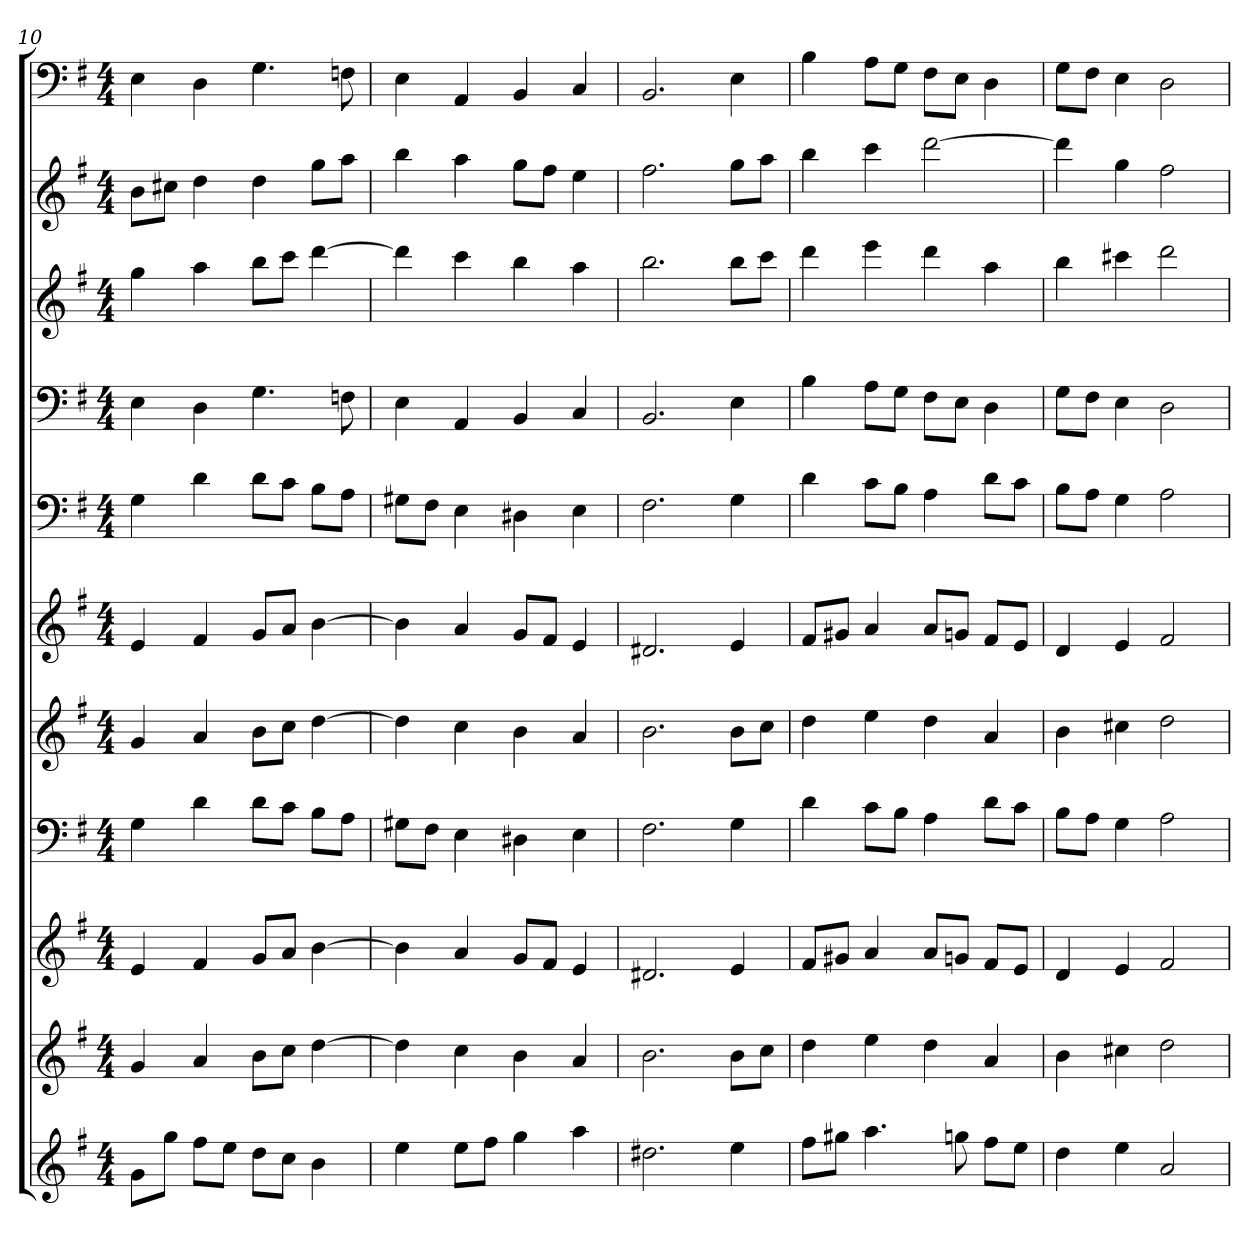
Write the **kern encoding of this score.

**kern	**kern	**kern	**kern	**kern	**kern	**kern	**kern	**kern	**kern	**kern
*part11	*part10	*part9	*part8	*part7	*part6	*part5	*part4	*part3	*part2	*part1
*staff11	*staff10	*staff9	*staff8	*staff7	*staff6	*staff5	*staff4	*staff3	*staff2	*staff1
*k[f#]	*k[f#]	*k[f#]	*k[f#]	*k[f#]	*k[f#]	*k[f#]	*k[f#]	*k[f#]	*k[f#]	*k[f#]
*G:	*G:	*G:	*G:	*G:	*G:	*G:	*G:	*G:	*G:	*G:
*M4/4	*M4/4	*M4/4	*M4/4	*M4/4	*M4/4	*M4/4	*M4/4	*M4/4	*M4/4	*M4/4
=10	=10	=10	=10	=10	=10	=10	=10	=10	=10	=10
8gL	4g	4e	4G	4g	4e	4G	4E	4gg	8bL	4E
8ggJ	.	.	.	.	.	.	.	.	8cc#XJ	.
8ff#L	4a	4f#	4d	4a	4f#	4d	4D	4aa	4dd	4D
8eeJ	.	.	.	.	.	.	.	.	.	.
8ddL	8bL	8gL	8dL	8bL	8gL	8dL	4.G	8bbL	4dd	4.G
8ccJ	8ccJ	8aJ	8cJ	8ccJ	8aJ	8cJ	.	8cccJ	.	.
4b	[4dd	[4b	8BL	[4dd	[4b	8BL	.	[4ddd	8ggL	.
.	.	.	8AJ	.	.	8AJ	8Fn	.	8aaJ	8Fn
=11	=11	=11	=11	=11	=11	=11	=11	=11	=11	=11
4ee	4dd]	4b]	8G#XL	4dd]	4b]	8G#XL	4E	4ddd]	4bb	4E
.	.	.	8F#J	.	.	8F#J	.	.	.	.
8eeL	4cc	4a	4E	4cc	4a	4E	4AA	4ccc	4aa	4AA
8ff#J	.	.	.	.	.	.	.	.	.	.
4gg	4b	8gL	4D#X	4b	8gL	4D#X	4BB	4bb	8ggL	4BB
.	.	8f#J	.	.	8f#J	.	.	.	8ff#J	.
4aa	4a	4e	4E	4a	4e	4E	4C	4aa	4ee	4C
=12	=12	=12	=12	=12	=12	=12	=12	=12	=12	=12
2.dd#X	2.b	2.d#X	2.F#	2.b	2.d#X	2.F#	2.BB	2.bb	2.ff#	2.BB
4ee	8bL	4e	4G	8bL	4e	4G	4E	8bbL	8ggL	4E
.	8ccJ	.	.	8ccJ	.	.	.	8cccJ	8aaJ	.
=13	=13	=13	=13	=13	=13	=13	=13	=13	=13	=13
8ff#L	4dd	8f#L	4d	4dd	8f#L	4d	4B	4ddd	4bb	4B
8gg#XJ	.	8g#XJ	.	.	8g#XJ	.	.	.	.	.
4.aa	4ee	4a	8cL	4ee	4a	8cL	8AL	4eee	4ccc	8AL
.	.	.	8BJ	.	.	8BJ	8GJ	.	.	8GJ
.	4dd	8aL	4A	4dd	8aL	4A	8F#L	4ddd	[2ddd	8F#L
8ggn	.	8gnJ	.	.	8gnJ	.	8EJ	.	.	8EJ
8ff#L	4a	8f#L	8dL	4a	8f#L	8dL	4D	4aa	.	4D
8eeJ	.	8eJ	8cJ	.	8eJ	8cJ	.	.	.	.
=14	=14	=14	=14	=14	=14	=14	=14	=14	=14	=14
4dd	4b	4d	8BL	4b	4d	8BL	8GL	4bb	4ddd]	8GL
.	.	.	8AJ	.	.	8AJ	8F#J	.	.	8F#J
4ee	4cc#X	4e	4G	4cc#X	4e	4G	4E	4ccc#X	4gg	4E
2a	2dd	2f#	2A	2dd	2f#	2A	2D	2ddd	2ff#	2D
=	=	=	=	=	=	=	=	=	=	=
*-	*-	*-	*-	*-	*-	*-	*-	*-	*-	*-
